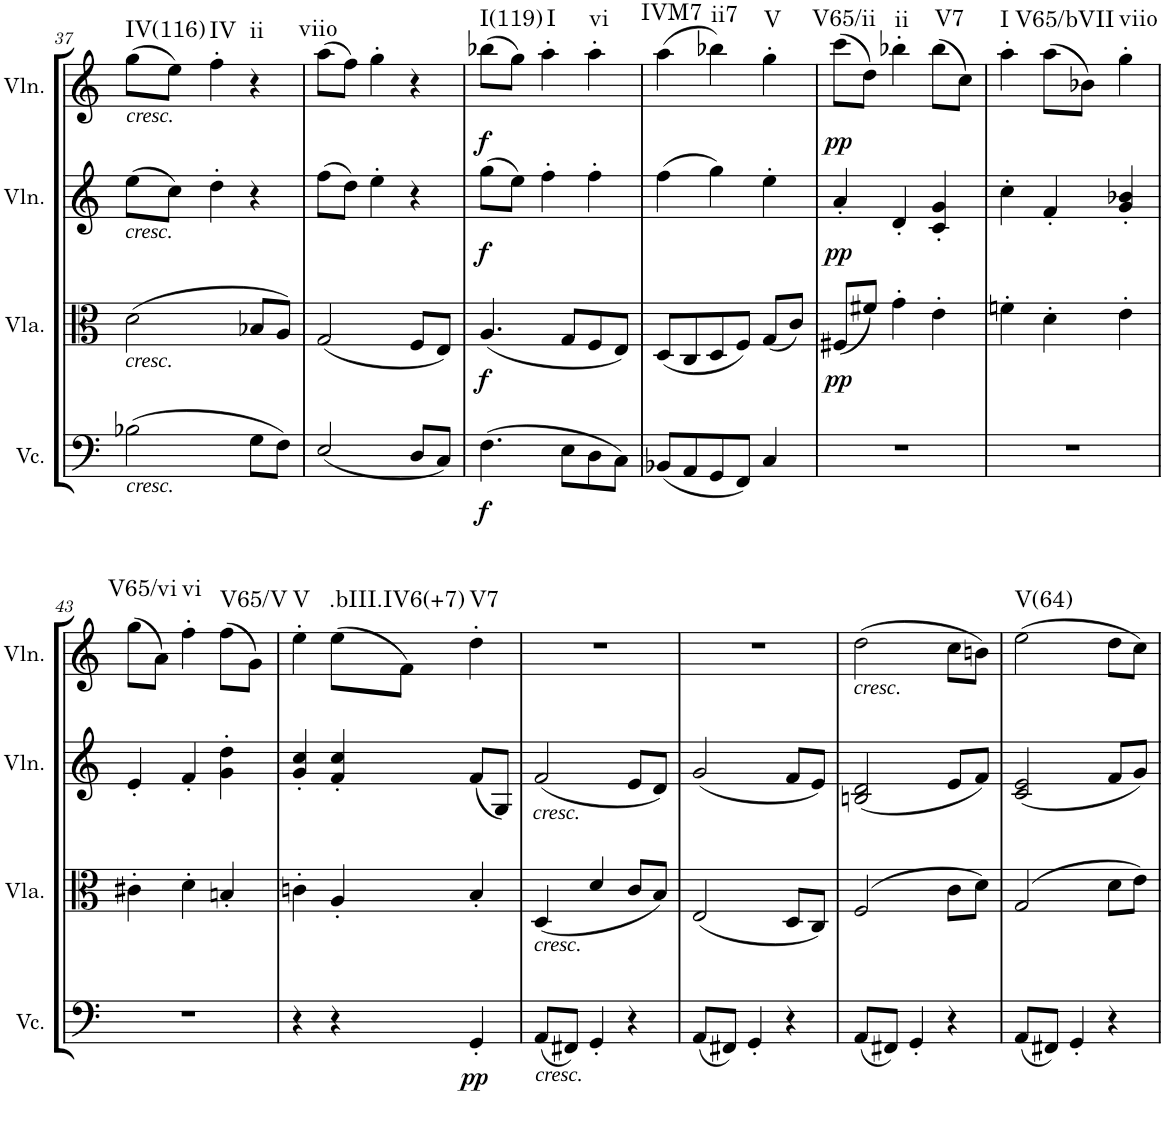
**kern	**dynam	**kern	**dynam	**kern	**dynam	**kern	**dynam	**harte
*part4	*part4	*part3	*part3	*part2	*part2	*part1	*part1	*part1
*staff4	*staff4	*staff3	*staff3	*staff2	*staff2	*staff1	*staff1	*
*I"Violoncello	*	*I"Viola	*	*I"Violin	*	*I"Violin	*	*
*I'Vc.	*	*I'Vla.	*	*I'Vln.	*	*I'Vln.	*	*
!!LO:PB:g=z
*clefF4	*	*clefC3	*	*clefG2	*	*clefG2	*	*
*k[]	*	*k[]	*	*k[]	*	*k[]	*	*
*M3/4	*	*M3/4	*	*M3/4	*	*M3/4	*	*
=37	=37	=37	=37	=37	=37	=37	=37	=37
!	!	!	!	!	!	!LO:TX:b:i:t=cresc.	!	!
!	!	!	!	!LO:TX:b:i:t=cresc.	!	!	!	!
!	!	!LO:TX:b:i:t=cresc.	!	!	!	!	!	!
!LO:TX:b:i:t=cresc.	!	!	!	!	!	!	!	!LO:H:kt=IV(116)
(2B-X\	.	(2d\	.	(8ee\L	.	(8gg\L	.	N
.	.	.	.	8cc\J)	.	8ee\J)	.	.
!	!	!	!	!	!	!	!	!LO:H:kt=IV
.	.	.	.	4dd'\	.	4ff'\	.	N
!	!	!	!	!	!	!	!	!LO:H:kt=ii
8G\L	.	8B-X/L	.	4r	.	4r	.	N
8F\J)	.	8A/J)	.	.	.	.	.	.
=38	=38	=38	=38	=38	=38	=38	=38	=38
!	!	!	!	!	!	!	!	!LO:H:kt=viio
(2E/	.	(2G/	.	(8ff\L	.	(8aa\L	.	N
.	.	.	.	8dd\J)	.	8ff\J)	.	.
.	.	.	.	4ee'\	.	4gg'\	.	.
8D/L	.	8F/L	.	4r	.	4r	.	.
8C/J)	.	8E/J)	.	.	.	.	.	.
=39	=39	=39	=39	=39	=39	=39	=39	=39
!	!LO:DY:b	!	!LO:DY:b	!	!LO:DY:b	!	!LO:DY:b	!LO:H:kt=I(119)
(4.F\	f	(4.A/	f	(8gg\L	f	(8bb-X\L	f	N
.	.	.	.	8ee\J)	.	8gg\J)	.	.
!	!	!	!	!	!	!	!	!LO:H:kt=I
.	.	.	.	4ff'\	.	4aa'\	.	N
8E\L	.	8G/L	.	.	.	.	.	.
!	!	!	!	!	!	!	!	!LO:H:kt=vi
8D\	.	8F/	.	4ff'\	.	4aa'\	.	N
8C\J)	.	8E/J)	.	.	.	.	.	.
=40	=40	=40	=40	=40	=40	=40	=40	=40
!	!	!	!	!	!	!	!	!LO:H:kt=IVM7
(8BB-X/L	.	(8D/L	.	(4ff\	.	(4aa\	.	N
8AA/	.	8C/	.	.	.	.	.	.
!	!	!	!	!	!	!	!	!LO:H:kt=ii7
8GG/	.	8D/	.	4gg\)	.	4bb-X\)	.	N
8FF/J)	.	8F/J)	.	.	.	.	.	.
!	!	!	!	!	!	!	!	!LO:H:kt=V
4C/	.	(8G/L	.	4ee'\	.	4gg'\	.	N
.	.	8c/J)	.	.	.	.	.	.
=41	=41	=41	=41	=41	=41	=41	=41	=41
!	!	!	!LO:DY:b	!	!LO:DY:b	!	!LO:DY:b	!LO:H:kt=V65/ii
2.r	.	(8F#X/L	pp	4a'/	pp	(8ccc\L	pp	N
.	.	8f#X/J)	.	.	.	8dd\J)	.	.
!	!	!	!	!	!	!	!	!LO:H:kt=ii
.	.	4g'\	.	4d'/	.	4bb-X'\	.	N
!	!	!	!	!	!	!	!	!LO:H:kt=V7
.	.	4e'\	.	4c/' 4g/'	.	(8bb-\L	.	N
.	.	.	.	.	.	8cc\J)	.	.
=42	=42	=42	=42	=42	=42	=42	=42	=42
!	!	!	!	!	!	!	!	!LO:H:kt=I
2.r	.	4fn'\	.	4cc'\	.	4aa'\	.	N
!	!	!	!	!	!	!	!	!LO:H:kt=V65/bVII
.	.	4d'\	.	4f'/	.	(8aa\L	.	N
.	.	.	.	.	.	8b-X\J)	.	.
!	!	!	!	!	!	!	!	!LO:H:kt=viio
.	.	4e'\	.	4g/' 4b-X/'	.	4gg'\	.	N
!!LO:LB:g=z
=43	=43	=43	=43	=43	=43	=43	=43	=43
!	!	!	!	!	!	!	!	!LO:H:kt=V65/vi
2.r	.	4c#X'\	.	4e'/	.	(8gg\L	.	N
.	.	.	.	.	.	8a\J)	.	.
!	!	!	!	!	!	!	!	!LO:H:kt=vi
.	.	4d'\	.	4f'/	.	4ff'\	.	N
!	!	!	!	!	!	!	!	!LO:H:kt=V65/V
.	.	4Bn'/	.	4g\' 4dd\'	.	(8ff\L	.	N
.	.	.	.	.	.	8g\J)	.	.
=44	=44	=44	=44	=44	=44	=44	=44	=44
!	!	!	!	!	!	!	!	!LO:H:kt=V
4r	.	4cn'\	.	4g/' 4cc/'	.	4ee'\	.	N
!	!	!	!	!	!	!	!	!LO:H:kt=.bIII.IV6(+7)
4r	.	4A'/	.	4f/' 4cc/'	.	(8ee\L	.	N
.	.	.	.	.	.	8f\J)	.	.
!	!LO:DY:b	!	!	!	!	!	!	!LO:H:kt=V7
4GG'/	pp	4B'/	.	(8f/L	.	4dd'\	.	N
.	.	.	.	8G/J)	.	.	.	.
=45	=45	=45	=45	=45	=45	=45	=45	=45
!	!	!	!	!LO:TX:b:i:t=cresc.	!	!	!	!
!	!	!LO:TX:b:i:t=cresc.	!	!	!	!	!	!
!LO:TX:b:i:t=cresc.	!	!	!	!	!	!	!	!
(8AA/L	.	(4D/	.	(2f/	.	2.r	.	.
8FF#X/J)	.	.	.	.	.	.	.	.
4GG'/	.	4d/	.	.	.	.	.	.
4r	.	8c/L	.	8e/L	.	.	.	.
.	.	8B/J)	.	8d/J)	.	.	.	.
=46	=46	=46	=46	=46	=46	=46	=46	=46
(8AA/L	.	(2E/	.	(2g/	.	2.r	.	.
8FF#X/J)	.	.	.	.	.	.	.	.
4GG'/	.	.	.	.	.	.	.	.
4r	.	8D/L	.	8f/L	.	.	.	.
.	.	8C/J)	.	8e/J)	.	.	.	.
=47	=47	=47	=47	=47	=47	=47	=47	=47
!	!	!	!	!	!	!LO:TX:b:i:t=cresc.	!	!
(8AA/L	.	(2F/	.	(2Bn/ 2d/	.	(2dd\	.	.
8FF#X/J)	.	.	.	.	.	.	.	.
4GG'/	.	.	.	.	.	.	.	.
4r	.	8c\L	.	8e/L	.	8cc\L	.	.
.	.	8d\J)	.	8f/J)	.	8bn\J)	.	.
=48	=48	=48	=48	=48	=48	=48	=48	=48
!	!	!	!	!	!	!	!	!LO:H:kt=V(64)
(8AA/L	.	(2G/	.	(2c/ 2e/	.	(2ee\	.	N
8FF#X/J)	.	.	.	.	.	.	.	.
4GG'/	.	.	.	.	.	.	.	.
4r	.	8d\L	.	8f/L	.	8dd\L	.	.
.	.	8e\J)	.	8g/J)	.	8cc\J)	.	.
=	=	=	=	=	=	=	=	=
*-	*-	*-	*-	*-	*-	*-	*-	*-
